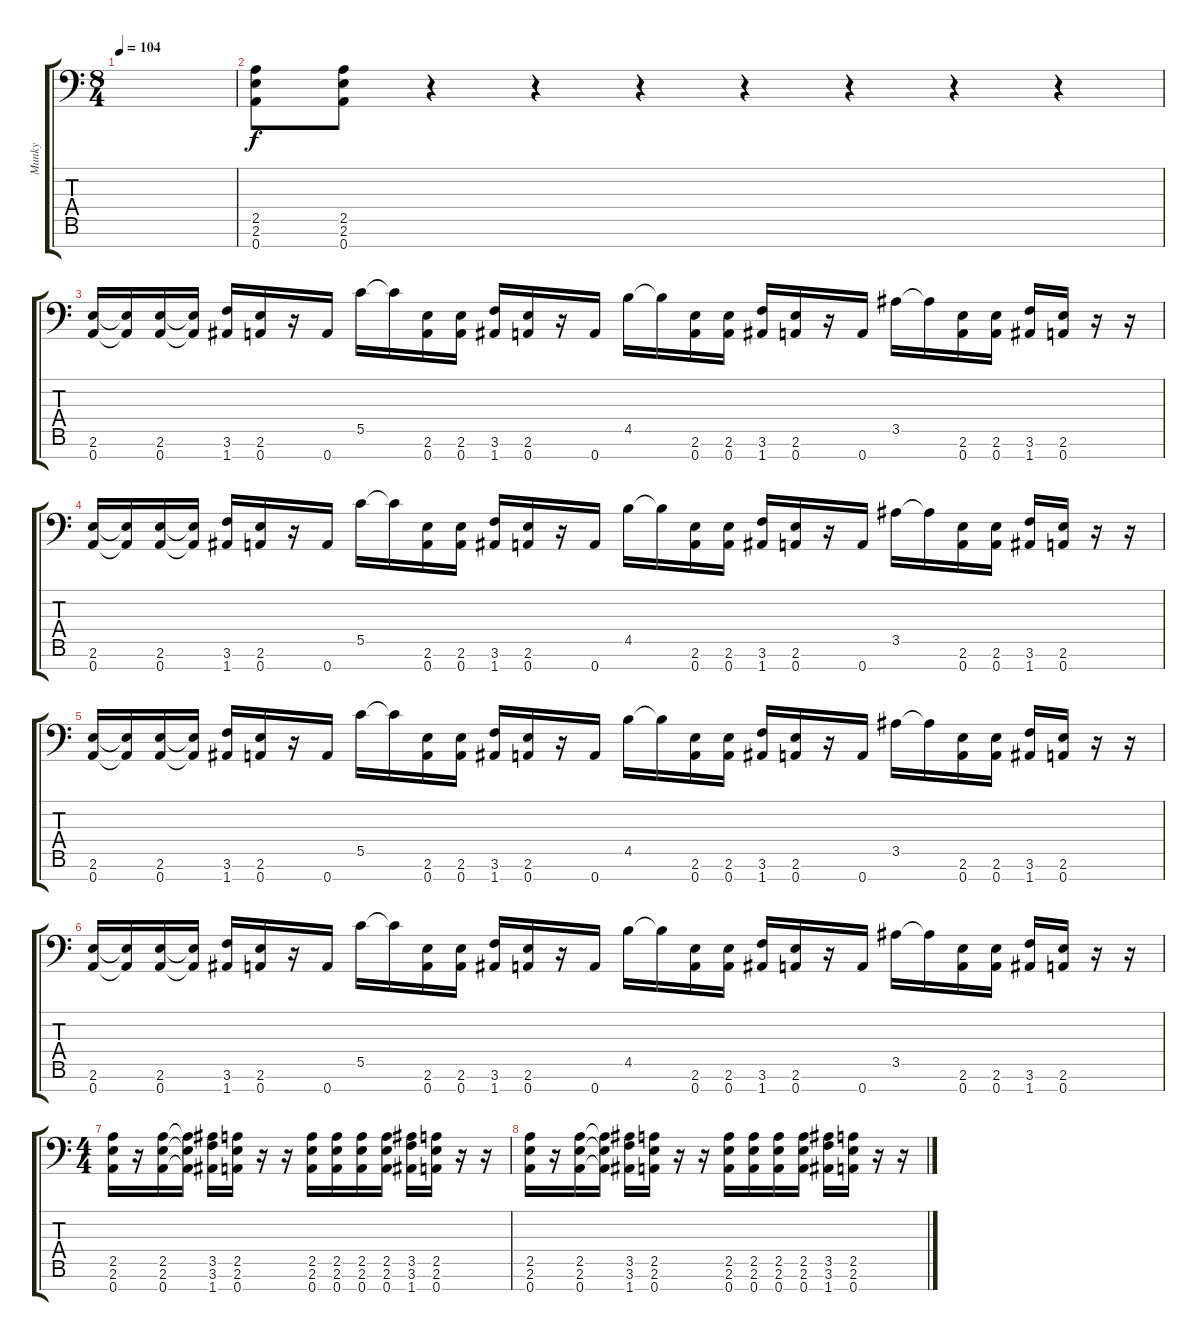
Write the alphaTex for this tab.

\track ("Munky" "Munky") {instrument distortionguitar}
\staff {score tabs}
\tuning (D4 A3 F3 C3 G2 D2 A1) {hide}
\ts (8 4)
\tempo 104
\clef f4
\ks c
|
(2.5 2.6 0.7).8 (2.5 2.6 0.7).8 r.4 r.4 r.4 r.4 r.4 r.4 r.4 |
(2.6 0.7).16{volume 16} (2.6{t} 0.7{t}).16 (2.6 0.7).16 (2.6{t} 0.7{t}).16 (3.6 1.7).16 (2.6 0.7).16 r.16 0.7.16 5.5.16 5.5{t}.16 (2.6 0.7).16 (2.6 0.7).16 (3.6 1.7).16 (2.6 0.7).16 r.16 0.7.16 4.5.16 4.5{t}.16 (2.6 0.7).16 (2.6 0.7).16 (3.6 1.7).16 (2.6 0.7).16 r.16 0.7.16 3.5.16 3.5{t}.16 (2.6 0.7).16 (2.6 0.7).16 (3.6 1.7).16 (2.6 0.7).16 r.16 r.16 |
(2.6 0.7).16 (2.6{t} 0.7{t}).16 (2.6 0.7).16 (2.6{t} 0.7{t}).16 (3.6 1.7).16 (2.6 0.7).16 r.16 0.7.16 5.5.16 5.5{t}.16 (2.6 0.7).16 (2.6 0.7).16 (3.6 1.7).16 (2.6 0.7).16 r.16 0.7.16 4.5.16 4.5{t}.16 (2.6 0.7).16 (2.6 0.7).16 (3.6 1.7).16 (2.6 0.7).16 r.16 0.7.16 3.5.16 3.5{t}.16 (2.6 0.7).16 (2.6 0.7).16 (3.6 1.7).16 (2.6 0.7).16 r.16 r.16 |
(2.6 0.7).16{volume 16} (2.6{t} 0.7{t}).16 (2.6 0.7).16 (2.6{t} 0.7{t}).16 (3.6 1.7).16 (2.6 0.7).16 r.16 0.7.16 5.5.16 5.5{t}.16 (2.6 0.7).16 (2.6 0.7).16 (3.6 1.7).16 (2.6 0.7).16 r.16 0.7.16 4.5.16 4.5{t}.16 (2.6 0.7).16 (2.6 0.7).16 (3.6 1.7).16 (2.6 0.7).16 r.16 0.7.16 3.5.16 3.5{t}.16 (2.6 0.7).16 (2.6 0.7).16 (3.6 1.7).16 (2.6 0.7).16 r.16 r.16 |
(2.6 0.7).16 (2.6{t} 0.7{t}).16 (2.6 0.7).16 (2.6{t} 0.7{t}).16 (3.6 1.7).16 (2.6 0.7).16 r.16 0.7.16 5.5.16 5.5{t}.16 (2.6 0.7).16 (2.6 0.7).16 (3.6 1.7).16 (2.6 0.7).16 r.16 0.7.16 4.5.16 4.5{t}.16 (2.6 0.7).16 (2.6 0.7).16 (3.6 1.7).16 (2.6 0.7).16 r.16 0.7.16 3.5.16 3.5{t}.16 (2.6 0.7).16 (2.6 0.7).16 (3.6 1.7).16 (2.6 0.7).16 r.16 r.16 |
\ts (4 4)
(2.5 2.6 0.7).16 r.16 (2.5 2.6 0.7).16 (2.5{t} 2.6{t} 0.7{t}).16 (3.5 3.6 1.7).16 (2.5 2.6 0.7).16 r.16 r.16 (2.5 2.6 0.7).16 (2.5 2.6 0.7).16 (2.5 2.6 0.7).16 (2.5 2.6 0.7).16 (3.5 3.6 1.7).16 (2.5 2.6 0.7).16 r.16 r.16 |
(2.5 2.6 0.7).16 r.16 (2.5 2.6 0.7).16 (2.5{t} 2.6{t} 0.7{t}).16 (3.5 3.6 1.7).16 (2.5 2.6 0.7).16 r.16 r.16 (2.5 2.6 0.7).16 (2.5 2.6 0.7).16 (2.5 2.6 0.7).16 (2.5 2.6 0.7).16 (3.5 3.6 1.7).16 (2.5 2.6 0.7).16 r.16 r.16
